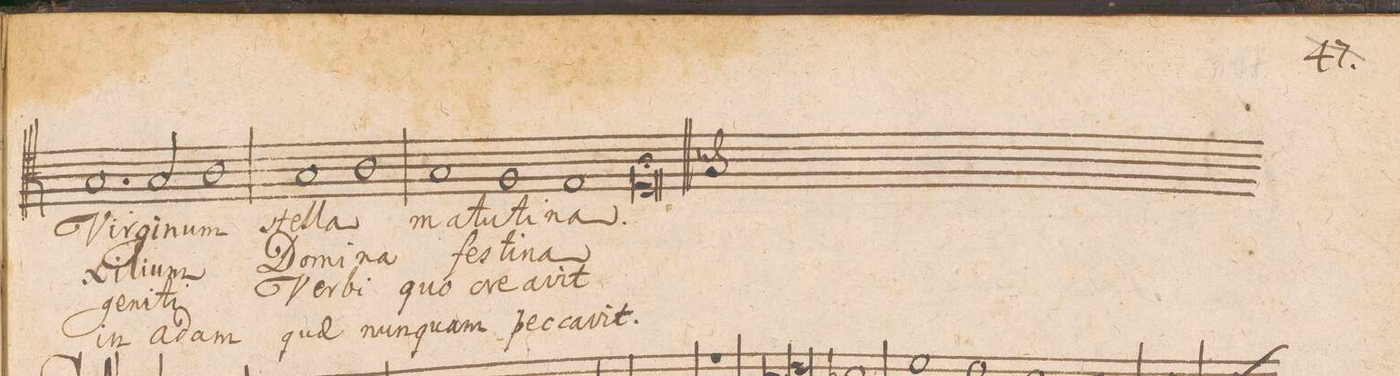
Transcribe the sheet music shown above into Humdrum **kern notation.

**kern	**text	**text	**text	**text
*I"TENOR.	*	*	*	*
*clefC4	*	*	*	*
*k[]	*	*	*	*
*met(C|)	*	*	*	*
*M2/1	*	*	*	*
1.G	Vir-	-xi-	ge-	in
=10-	=10-	=10-	=10-	=10-
2G/	-gi-	-lium	-ni-	a-
1A	-num	.	-ti	-dam
=11-	=11-	=11-	=11-	=11-
1G	stel-	Do-	Ver-	quae
1A	-la	-mi-	-bi	nun-
=12-	=12-	=12-	=12-	=12-
1G	ma-	-na	quo	-quam
1F	-tu-	fe-	crea-	pec-
=13-	=13-	=13-	=13-	=13-
1E	-ti-	-sti-	.	-ca-
0D;>	-na.	-na	-vit	-vit.
==	==	==	==	==
*-	*-	*-	*-	*-
